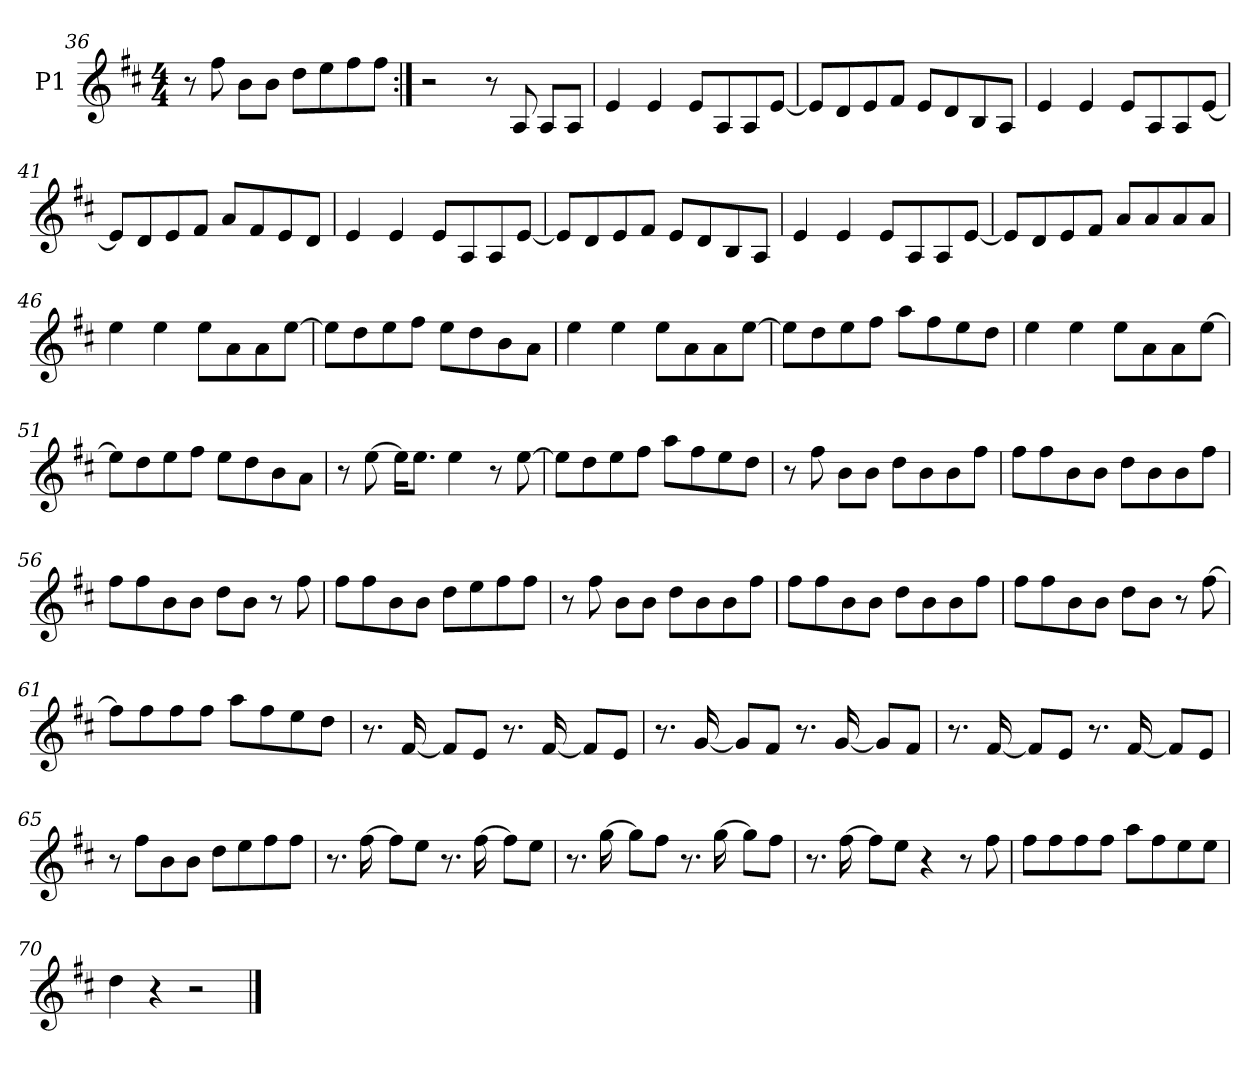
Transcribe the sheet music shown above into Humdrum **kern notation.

**kern
*part1
*staff1
*I"P1
!!LO:LB:g=z
*clefG2
*k[f#c#]
*D:
*M4/4
=36
8r
8ff#\
8b\L
8b\J
8dd\L
8ee\
8ff#\
8ff#\J
=37:|!
2r
8r
8A/
8A/L
8A/J
=38
4e/
4e/
8e/L
8A/
8A/
[<8e/J
=39
8e/L]
8d/
8e/
8f#/J
8e/L
8d/
8B/
8A/J
=40
4e/
4e/
8e/L
8A/
8A/
[<8e/J
!!LO:LB:g=z
=41
8e/L]
8d/
8e/
8f#/J
8a/L
8f#/
8e/
8d/J
=42
4e/
4e/
8e/L
8A/
8A/
[<8e/J
=43
8e/L]
8d/
8e/
8f#/J
8e/L
8d/
8B/
8A/J
=44
4e/
4e/
8e/L
8A/
8A/
[<8e/J
!!LO:PB:g=z
=45
8e/L]
8d/
8e/
8f#/J
8a/L
8a/
8a/
8a/J
=46
4ee\
4ee\
8ee\L
8a\
8a\
[>8ee\J
=47
8ee\L]
8dd\
8ee\
8ff#\J
8ee\L
8dd\
8b\
8a\J
=48
4ee\
4ee\
8ee\L
8a\
8a\
[>8ee\J
!!LO:LB:g=z
=49
8ee\L]
8dd\
8ee\
8ff#\J
8aa\L
8ff#\
8ee\
8dd\J
=50
4ee\
4ee\
8ee\L
8a\
8a\
[>8ee\J
=51
8ee\L]
8dd\
8ee\
8ff#\J
8ee\L
8dd\
8b\
8a\J
=52
8r
[>8ee\
16ee\KL]
8.ee\J
4ee\
8r
[>8ee\
!!LO:LB:g=z
=53
8ee\L]
8dd\
8ee\
8ff#\J
8aa\L
8ff#\
8ee\
8dd\J
=54
8r
8ff#\
8b\L
8b\J
8dd\L
8b\
8b\
8ff#\J
=55
8ff#\L
8ff#\
8b\
8b\J
8dd\L
8b\
8b\
8ff#\J
=56
8ff#\L
8ff#\
8b\
8b\J
8dd\L
8b\J
8r
8ff#\
!!LO:LB:g=z
=57
8ff#\L
8ff#\
8b\
8b\J
8dd\L
8ee\
8ff#\
8ff#\J
=58
8r
8ff#\
8b\L
8b\J
8dd\L
8b\
8b\
8ff#\J
=59
8ff#\L
8ff#\
8b\
8b\J
8dd\L
8b\
8b\
8ff#\J
=60
8ff#\L
8ff#\
8b\
8b\J
8dd\L
8b\J
8r
[8ff#\
!!LO:LB:g=z
=61
8ff#\L]
8ff#\
8ff#\
8ff#\J
8aa\L
8ff#\
8ee\
8dd\J
=62
8.r
[<16f#/
8f#/L]
8e/J
8.r
[<16f#/
8f#/L]
8e/J
=63
8.r
[<16g/
8g/L]
8f#/J
8.r
[<16g/
8g/L]
8f#/J
=64
8.r
[<16f#/
8f#/L]
8e/J
8.r
[<16f#/
8f#/L]
8e/J
!!LO:LB:g=z
=65
8r
8ff#\L
8b\
8b\J
8dd\L
8ee\
8ff#\
8ff#\J
=66
8.r
[>16ff#\
8ff#\L]
8ee\J
8.r
[>16ff#\
8ff#\L]
8ee\J
=67
8.r
[>16gg\
8gg\L]
8ff#\J
8.r
[>16gg\
8gg\L]
8ff#\J
=68
8.r
[>16ff#\
8ff#\L]
8ee\J
4r
8r
8ff#\
!!LO:LB:g=z
=69
8ff#\L
8ff#\
8ff#\
8ff#\J
8aa\L
8ff#\
8ee\
8ee\J
=70
4dd\
4r
2r
==
*-
